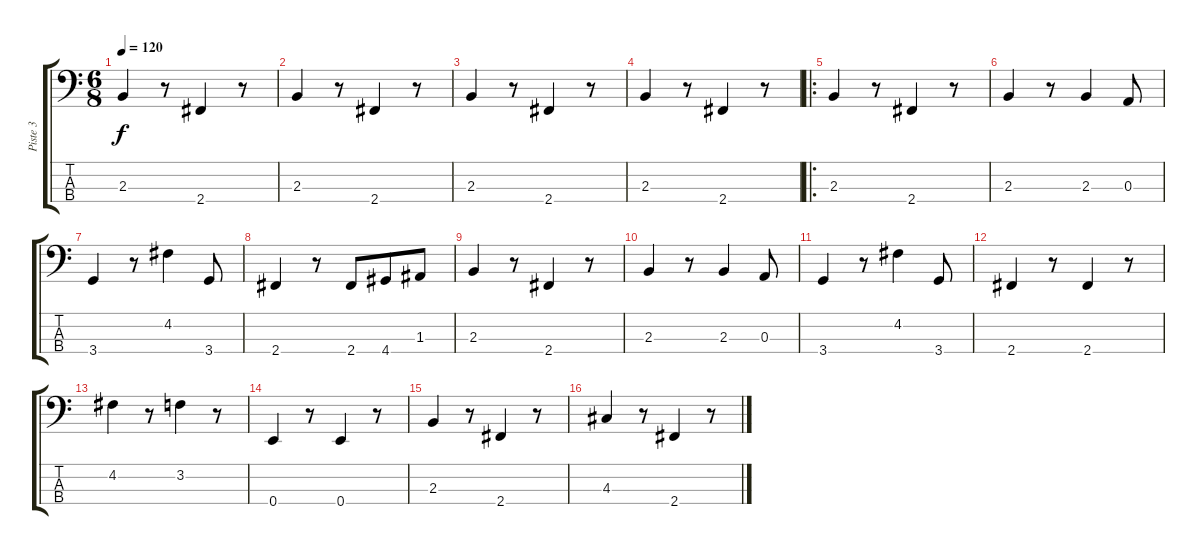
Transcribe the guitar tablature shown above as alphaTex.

\track ("Piste 3" "Piste 3") {instrument slapbass2}
\staff {score tabs}
\tuning (G2 D2 A1 E1) {hide}
\ts (6 8)
\tempo 120
\clef f4
\ks c
2.3.4{dy f instrument slapbass2} r.8 2.4.4 r.8 |
2.3.4 r.8 2.4.4 r.8 |
2.3.4 r.8 2.4.4 r.8 |
2.3.4 r.8 2.4.4 r.8 |
\ro
2.3.4 r.8 2.4.4 r.8 |
2.3.4 r.8 2.3.4 0.3.8 |
3.4.4 r.8 4.2.4 3.4.8 |
2.4.4 r.8 2.4.8 4.4.8 1.3.8 |
2.3.4 r.8 2.4.4 r.8 |
2.3.4 r.8 2.3.4 0.3.8 |
3.4.4 r.8 4.2.4 3.4.8 |
2.4.4 r.8 2.4.4 r.8 |
4.2.4 r.8 3.2.4 r.8 |
0.4.4 r.8 0.4.4 r.8 |
2.3.4 r.8 2.4.4 r.8 |
4.3.4 r.8 2.4.4 r.8
